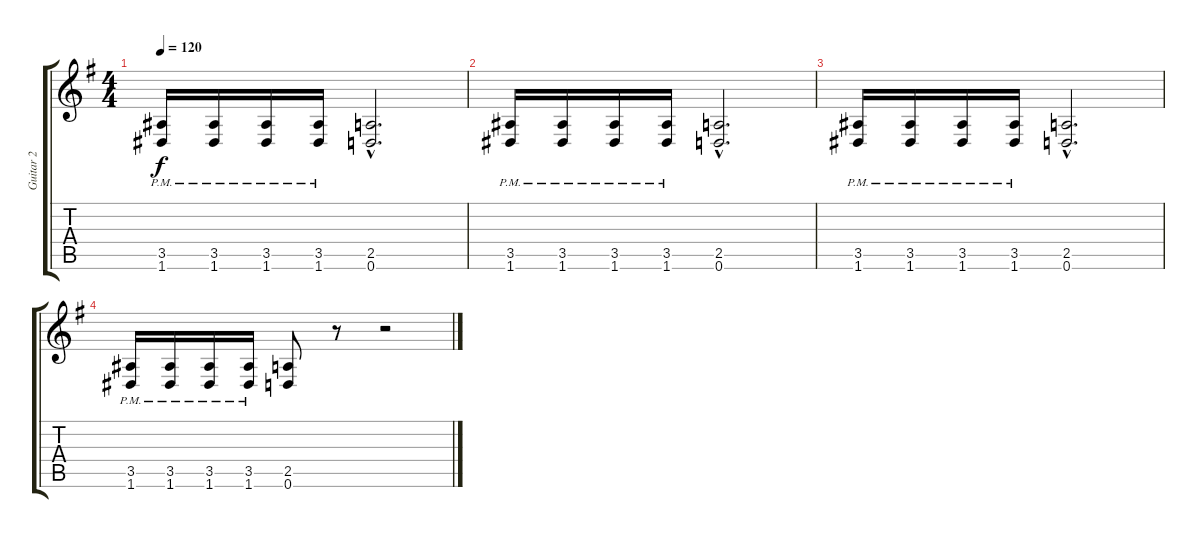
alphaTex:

\track ("Guitar 2" "Guitar 2") {instrument overdrivenguitar}
\staff {score tabs}
\tuning (D4 A3 F3 C3 G2 D2) {hide}
\ts (4 4)
\tempo 120
\clef g2
\ks eminor
(3.5{pm} 1.6{pm}).16{dy f} (3.5{pm} 1.6{pm}).16 (3.5{pm} 1.6{pm}).16 (3.5{pm} 1.6{pm}).16 (2.5{hac} 0.6{hac}).2{d} |
(3.5{pm} 1.6{pm}).16 (3.5{pm} 1.6{pm}).16 (3.5{pm} 1.6{pm}).16 (3.5{pm} 1.6{pm}).16 (2.5{hac} 0.6{hac}).2{d} |
(3.5{pm} 1.6{pm}).16 (3.5{pm} 1.6{pm}).16 (3.5{pm} 1.6{pm}).16 (3.5{pm} 1.6{pm}).16 (2.5{hac} 0.6{hac}).2{d} |
(3.5{pm} 1.6{pm}).16 (3.5{pm} 1.6{pm}).16 (3.5{pm} 1.6{pm}).16 (3.5{pm} 1.6{pm}).16 (2.5 0.6).8 r.8 r.2
